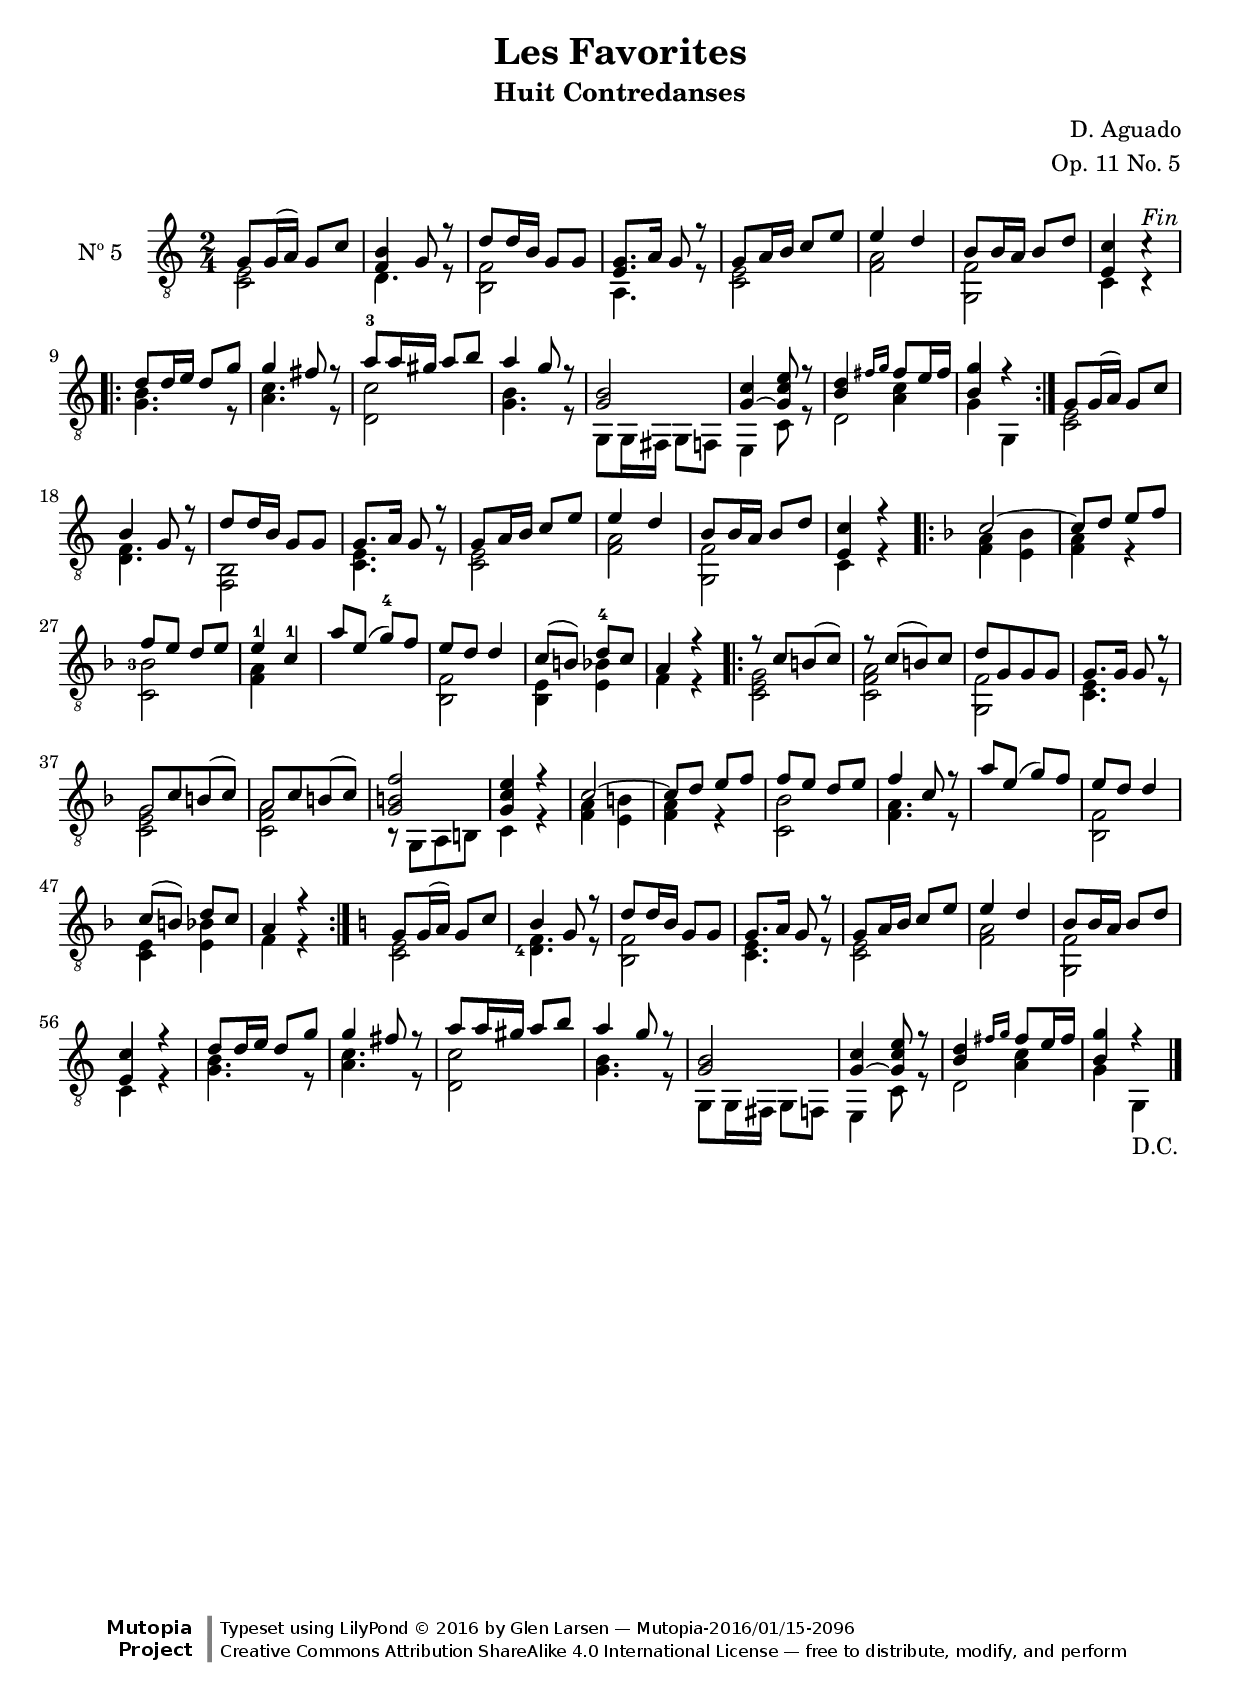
\version "2.19.34"

\header {
  title = "Les Favorites"
  subtitle = "Huit Contredanses"
  composer = "D. Aguado"
  opus = "Op. 11 No. 5"
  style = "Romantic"
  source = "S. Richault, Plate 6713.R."
  date = "1846"
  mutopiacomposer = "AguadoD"
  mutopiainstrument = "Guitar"
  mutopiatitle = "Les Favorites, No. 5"
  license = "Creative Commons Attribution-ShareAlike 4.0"
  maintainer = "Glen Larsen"
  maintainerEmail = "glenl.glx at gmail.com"

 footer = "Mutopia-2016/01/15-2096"
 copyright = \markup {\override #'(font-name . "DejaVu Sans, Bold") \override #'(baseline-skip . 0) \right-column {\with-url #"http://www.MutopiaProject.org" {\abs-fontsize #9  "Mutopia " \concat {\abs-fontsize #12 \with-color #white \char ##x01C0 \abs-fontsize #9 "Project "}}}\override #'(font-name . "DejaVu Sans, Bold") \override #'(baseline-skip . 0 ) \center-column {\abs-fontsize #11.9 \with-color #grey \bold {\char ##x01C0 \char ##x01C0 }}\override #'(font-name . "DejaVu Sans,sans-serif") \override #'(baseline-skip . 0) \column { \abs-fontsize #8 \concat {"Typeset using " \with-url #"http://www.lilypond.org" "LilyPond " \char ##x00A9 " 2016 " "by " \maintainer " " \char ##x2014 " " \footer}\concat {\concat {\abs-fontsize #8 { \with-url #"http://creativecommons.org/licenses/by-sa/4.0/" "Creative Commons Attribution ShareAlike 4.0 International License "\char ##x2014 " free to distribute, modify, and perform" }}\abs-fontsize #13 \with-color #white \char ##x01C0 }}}
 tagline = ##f
}

\paper {
  % add space between composer/opus markup and first staff
  markup-system-spacing #'padding = #3
  % add a little space between composer and opus
  markup-markup-spacing #'padding = #1.2
  top-margin = #8
  bottom-margin = #12
}

mbreak = {} % { \break }
global = {
  \time 2/4
  \key c \major
}

upperVoice = \relative c' {
  \voiceOne
  g8 g16( a) g8 c |
  <f, b>4 g8 r |
  d'8 d16 b g8 g |
  <e g>8. a16 g8 r |
  g8 a16 b c8 e |
  e4 d |

  \mbreak
  b8 b16 a b8 d |
  <e, c'>4 c'\rest^\markup{\italic "Fin"} |
  \repeat volta 2 {
    d8 d16 e d8 g |
    g4 fis8 r |
    <a-3>8 a16 gis a8 b |
    a4 g8 r |
    <g, b>2 |
    <g~ c>4 <g c e>8 r |

    \mbreak
    <b d>4 \grace{fis'16[ g]} fis8 e16 fis |
    <b, g'>4 r |
  }
  g8 g16( a) g8 c |
  b4 g8 r |
  d'8 d16 b g8 g |
  g8. a16 g8 r |
  g8 a16 b c8 e |
  e4 d |

  \mbreak
  b8 b16 a b8 d |
  <e, c'>4 r |
  \key f \major
  \repeat volta 2 {
    c'2~ |
    c8 d e f |
    f8 e d e |
    <e-1>4 <c-1> |
    a'8 e( <g-4>) f |
    e8 d d4 |
    c8( b) <d-4> c |

    \mbreak
    a4 r |
    \repeat volta 2 {
      r8 c[ b( c)] |
      r8 c[( b) c] |
      d8[ g, g g] |
      g8. g16 g8 r |
      g8[ c b( c)] |
      a8[ c b( c)] |
      <g b f'>2 |

      \mbreak
      <g c e>4 r |
      c2~ |
      c8 d e f |
      f8 e d e |
      f4 c8 r |
      a'8 e( g) f |
      e8 d d4 |
      c8( b) d c |
      a4 r |
    }
  }

  \mbreak
  \key c \major
  g8 g16( a) g8 c |
  b4 g8 r |
  d'8 d16 b g8 g |
  g8. a16 g8 r |
  g8 a16 b c8 e |
  e4 d |
  b8 b16 a b8 d |
  <e, c'>4 r |

  \mbreak
  d'8 d16 e d8 g |
  g4 fis8 r |
  a8 a16 gis a8 b |
  a4 g8 r |
  <g, b>2 |
  <g~ c>4 <g c e>8 r |
  <b d>4 \grace{fis'16[ g]} fis8 e16 fis |
  <b, g'>4 r_"D.C."

  \bar "|."
}

lowerVoice = \relative c {
  \voiceTwo
  \set fingeringOrientations = #'(left)
  <c e>2 |
  d4. r8 |
  <b f'>2 |
  a4. r8 |
  <c e>2 |
  <f a>2 |

  <g, f'>2 |
  c4 r |
  <g' b>4. r8 |
  <a c>4. r8 |
  <d, c'>2 |
  <g b>4. r8 |
  g,8 g16 fis g8 f |
  e4 c'8 r |

  << {\voiceTwo d2 } \\ {\voiceThree\stemDown s4 <a' c>4 } >> |
  g4 g, |
  <c e>2 |
  <d f>4. r8 |
  <b f>2 |
  <c e>4. r8 |
  <c e>2 |
  <f a>2 |

  <g, f'>2 |
  c4 r |
  <f a>4 <e bes'> |
  <f a>4 r |
  <c bes'-3>2 |
  <f a>4 s |
  s2 |
  <bes, f'>2 |
  <bes e>4 <e bes'>4 |

  f4 r |
  <c e g>2 |
  <c f a>2 |
  <g f'>2 |
  <c e>4. r8 |
  <c e g>2 |
  <c f a>2 |
  r8 g[ a b] |

  c4 r |
  <f a>4 <e b'> |
  <f a>4 r |
  <c bes'>2 |
  <f a>4. r8 |
  s2 |
  <bes, f'>2 |
  <c e>4 <e bes'> |
  f4 r |

  <c e>2 |
  <d-4 f>4. r8 |
  <b f'>2 |
  <c e>4. r8 |
  <c e>2 |
  <f a>2 |
  <g, f'>2 |
  c4 r |

  <g' b>4. r8 |
  <a c>4. r8 |
  <d, c'>2 |
  <g b>4. r8 |
  g,8 g16 fis g8 f |
  e4 c'8 r |
  << {\voiceTwo d2} \\ {\voiceThree\stemDown s4 <a' c>4} >> |
  g4 g,
}

\score {
  <<
    \new Staff = "Guitar" \with {
      midiInstrument = #"acoustic guitar (nylon)"
      instrumentName = #"Nº 5"
      \mergeDifferentlyDottedOn
      \mergeDifferentlyHeadedOn
%      \override StringNumber #'stencil = ##f
    } <<
      \global
      \clef "treble_8"

      \context Voice = "upperVoice" \upperVoice
      \context Voice = "lowerVoice" \lowerVoice
    >>
%{
    % tabs are not completely developed
    \new TabStaff = "Guitar tabs" \with {
      restrainOpenStrings = ##t
    } <<
      \clef "moderntab"
      \global
      \context TabVoice = "upperVoice" \upperVoice
      \context TabVoice = "lowerVoice" \lowerVoice
    >>
%}
  >>
  \layout {}
  \midi {
    \context { \TabStaff \remove "Staff_performer" }
    \tempo 4 = 86
  }
}
